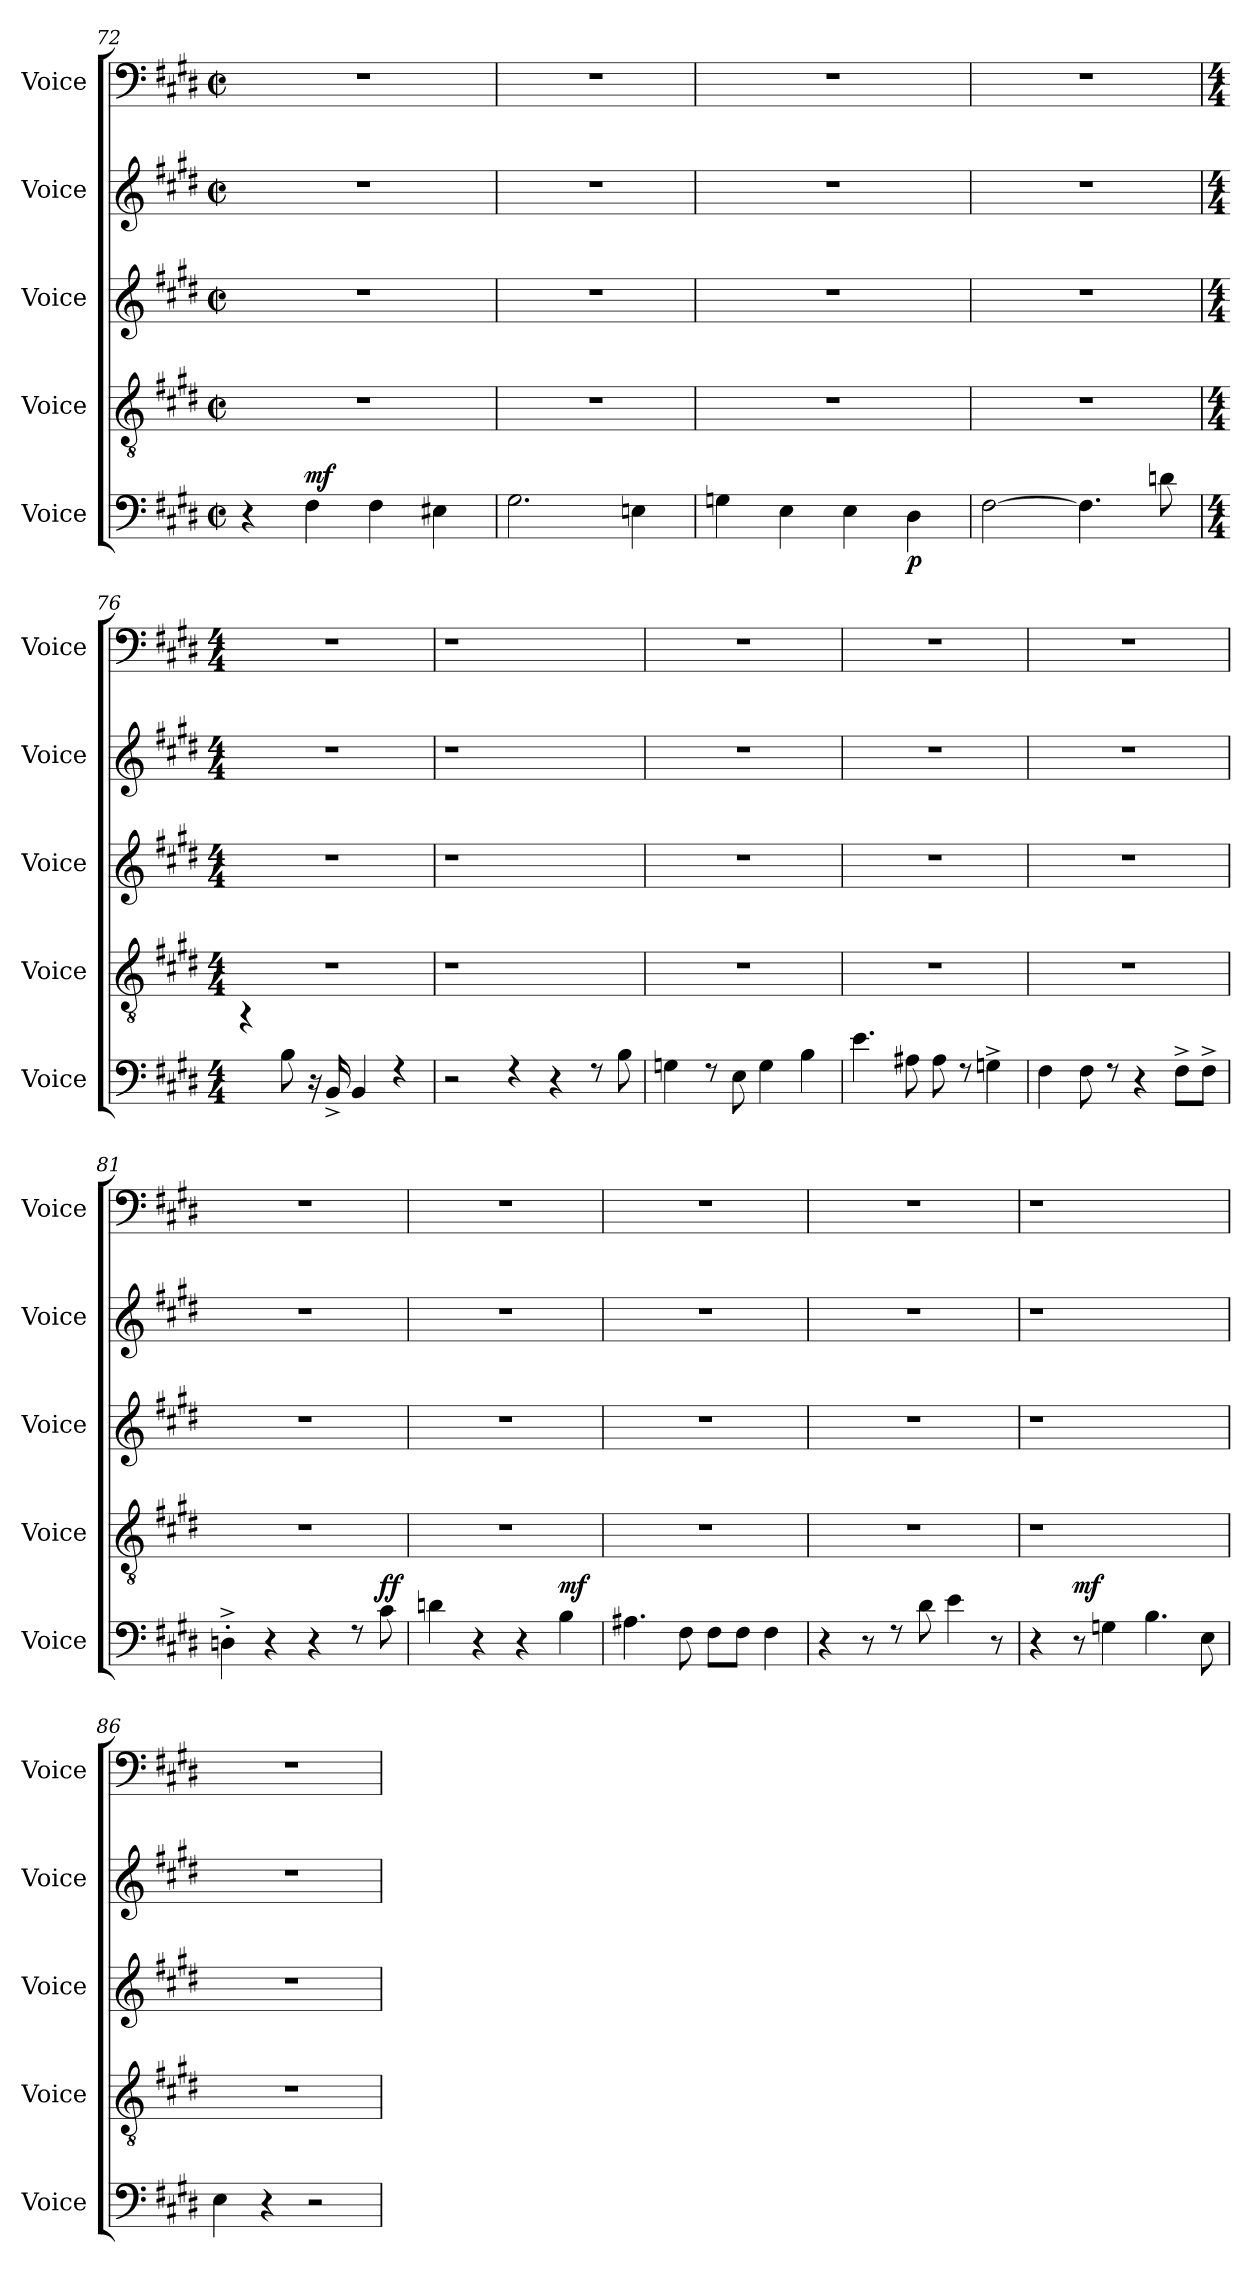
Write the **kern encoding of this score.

**kern	**dynam	**kern	**kern	**kern	**kern
*part5	*part5	*part4	*part3	*part2	*part1
*staff5	*staff5	*staff4	*staff3	*staff2	*staff1
*I"Voice	*	*I"Voice	*I"Voice	*I"Voice	*I"Voice
*I'Voice	*	*I'Voice	*I'Voice	*I'Voice	*I'Voice
!!LO:LB:g=z
*clefF4	*	*clefGv2	*clefG2	*clefG2	*clefF4
*k[f#c#g#d#]	*	*k[f#c#g#d#]	*k[f#c#g#d#]	*k[f#c#g#d#]	*k[f#c#g#d#]
*M2/2	*	*M2/2	*M2/2	*M2/2	*M2/2
*met(c|)	*	*met(c|)	*met(c|)	*met(c|)	*met(c|)
=72	=72	=72	=72	=72	=72
4r	.	1r	1r	1r	1r
!	!LO:DY:a	!	!	!	!
4F#\	mf	.	.	.	.
4F#\	.	.	.	.	.
4E#XZ<\	.	.	.	.	.
=73	=73	=73	=73	=73	=73
2.G#\	.	1r	1r	1r	1r
4EnZ<\	.	.	.	.	.
=74	=74	=74	=74	=74	=74
4GnZ<\	.	1r	1r	1r	1r
4E\	.	.	.	.	.
4E\	.	.	.	.	.
!	!LO:DY:b	!	!	!	!
4D#\	p	.	.	.	.
=75	=75	=75	=75	=75	=75
[>2F#\	.	1r	1r	1r	1r
4.F#\]	.	.	.	.	.
8dn\	.	.	.	.	.
!!LO:LB:g=z
=76	=76	=76	=76	=76	=76
*M4/4	*	*M4/4	*M4/4	*M4/4	*M4/4
4rb	.	1r	1r	1r	1r
8B\	.	.	.	.	.
16r	.	.	.	.	.
16BB^</	.	.	.	.	.
4BB/	.	.	.	.	.
4rE	.	.	.	.	.
=77	=77	=77	=77	=77	=77
2rE	.	1r	1r	1r	1r
4rE	.	.	.	.	.
4r	.	.	.	.	.
8rE	.	4ryy	4ryy	4ryy	4ryy
8B\	.	.	.	.	.
=78	=78	=78	=78	=78	=78
4Gn\	.	1r	1r	1r	1r
8rE	.	.	.	.	.
8E\	.	.	.	.	.
4GZ<\	.	.	.	.	.
4B\	.	.	.	.	.
=79	=79	=79	=79	=79	=79
4.eZ<\	.	1r	1r	1r	1r
8A#X\	.	.	.	.	.
8A#\	.	.	.	.	.
8rE	.	.	.	.	.
4Gn^<Z<\	.	.	.	.	.
!!LO:LB:g=z
=80	=80	=80	=80	=80	=80
4F#\	.	1r	1r	1r	1r
8F#\	.	.	.	.	.
8rE	.	.	.	.	.
4r	.	.	.	.	.
8F#^<\L	.	.	.	.	.
8F#^<\J	.	.	.	.	.
=81	=81	=81	=81	=81	=81
4Dn'<^>\	.	1r	1r	1r	1r
4r	.	.	.	.	.
4r	.	.	.	.	.
8rE	.	.	.	.	.
!	!LO:DY:a	!	!	!	!
8c#\	ff	.	.	.	.
=82	=82	=82	=82	=82	=82
4dnZ>\	.	1r	1r	1r	1r
4r	.	.	.	.	.
4r	.	.	.	.	.
!	!LO:DY:a	!	!	!	!
4B\	mf	.	.	.	.
=83	=83	=83	=83	=83	=83
4.A#X\	.	1r	1r	1r	1r
8F#\	.	.	.	.	.
8F#\L	.	.	.	.	.
8F#\J	.	.	.	.	.
4F#\	.	.	.	.	.
!!LO:LB:g=z
=84	=84	=84	=84	=84	=84
4r	.	1r	1r	1r	1r
8r	.	.	.	.	.
8rE	.	.	.	.	.
8d#\	.	.	.	.	.
4e\	.	.	.	.	.
8r	.	.	.	.	.
=85	=85	=85	=85	=85	=85
4r	.	1r	1r	1r	1r
!	!LO:DY:a	!	!	!	!
8r	mf	.	.	.	.
4Gn\	.	.	.	.	.
4.BZ<\	.	.	.	.	.
8E\	.	8ryy	8ryy	8ryy	8ryy
=86	=86	=86	=86	=86	=86
4E\	.	1r	1r	1r	1r
4r	.	.	.	.	.
2r	.	.	.	.	.
=	=	=	=	=	=
*-	*-	*-	*-	*-	*-
